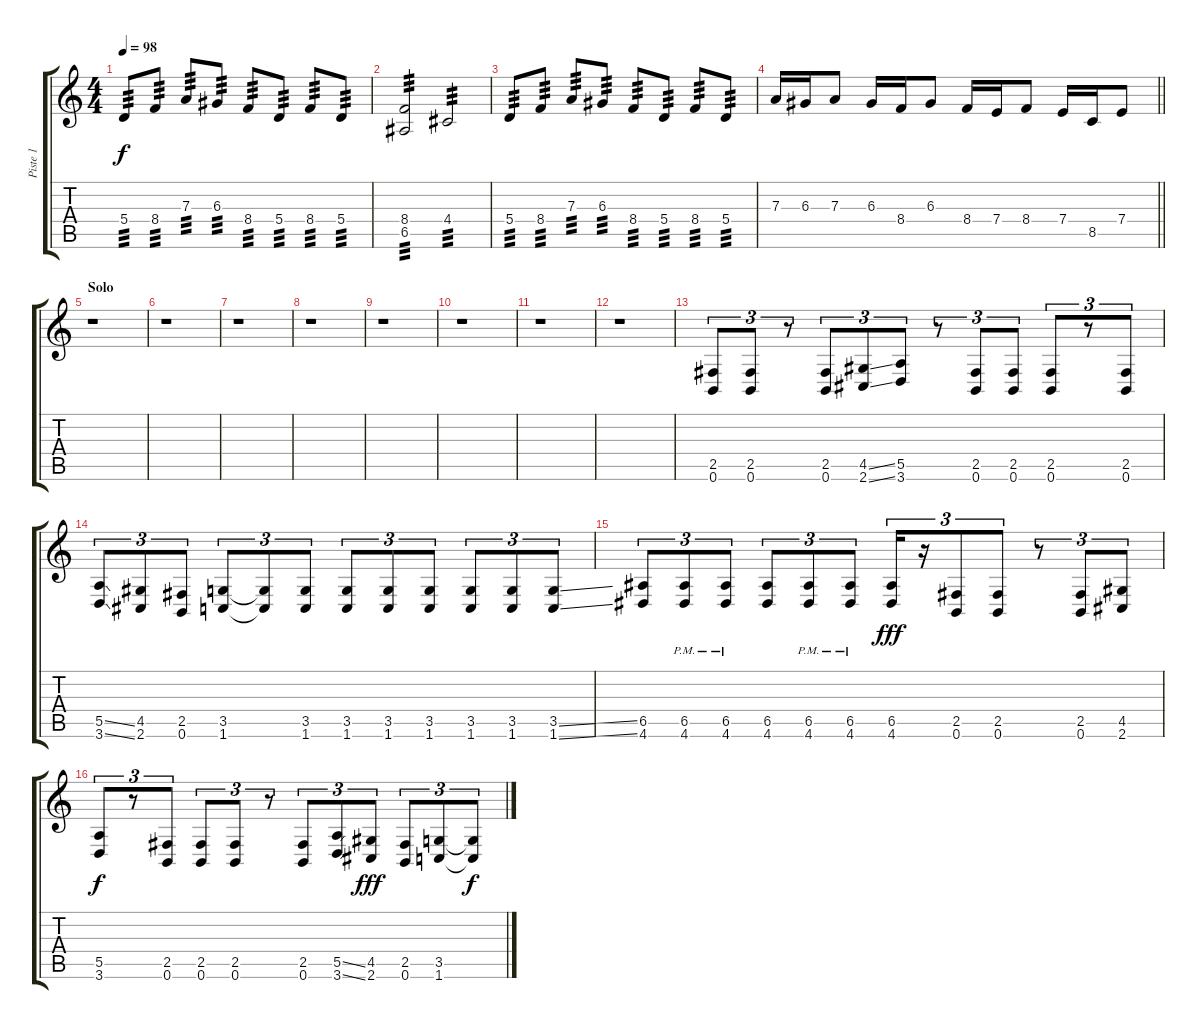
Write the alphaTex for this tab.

\track ("Piste 1" "Piste 1") {instrument distortionguitar}
\staff {score tabs}
\tuning (B3 Gb3 D3 A2 E2 B1) {hide}
\ts (4 4)
\tempo 98
\clef g2
\ks c
5.4.8{tp 3 dy f} 8.4.8{tp 3} 7.3.8{tp 3} 6.3.8{tp 3} 8.4.8{tp 3} 5.4.8{tp 3} 8.4.8{tp 3} 5.4.8{tp 3} |
(8.4 6.5).2{tp 3} 4.4.2{tp 3} |
5.4.8{tp 3} 8.4.8{tp 3} 7.3.8{tp 3} 6.3.8{tp 3} 8.4.8{tp 3} 5.4.8{tp 3} 8.4.8{tp 3} 5.4.8{tp 3} |
\barLineRight lightlight
7.3.16 6.3.16 7.3.8 6.3.16 8.4.16 6.3.8 8.4.16 7.4.16 8.4.8 7.4.16 8.5.16 7.4.8 |
\section ("" "Solo")
r.1 |
r.1 |
r.1 |
r.1 |
r.1 |
r.1 |
r.1 |
r.1 |
(2.5 0.6).8{tu (3 2)} (2.5 0.6).8{tu (3 2)} r.8{tu (3 2)} (2.5 0.6).8{tu (3 2)} (4.5{ss} 2.6{ss}).8{tu (3 2)} (5.5 3.6).8{tu (3 2)} r.8{tu (3 2)} (2.5 0.6).8{tu (3 2)} (2.5 0.6).8{tu (3 2)} (2.5 0.6).8{tu (3 2)} r.8{tu (3 2)} (2.5 0.6).8{tu (3 2)} |
(5.5{ss} 3.6{ss}).8{tu (3 2)} (4.5 2.6).8{tu (3 2)} (2.5 0.6).8{tu (3 2)} (3.5 1.6).8{tu (3 2)} (3.5{t} 1.6{t}).8{tu (3 2)} (3.5 1.6).8{tu (3 2)} (3.5 1.6).8{tu (3 2)} (3.5 1.6).8{tu (3 2)} (3.5 1.6).8{tu (3 2)} (3.5 1.6).8{tu (3 2)} (3.5 1.6).8{tu (3 2)} (3.5{ss} 1.6{ss}).8{tu (3 2)} |
(6.5 4.6).8{tu (3 2)} (6.5{pm} 4.6{pm}).8{tu (3 2)} (6.5{pm} 4.6{pm}).8{tu (3 2)} (6.5 4.6).8{tu (3 2)} (6.5{pm} 4.6{pm}).8{tu (3 2)} (6.5{pm} 4.6{pm}).8{tu (3 2)} (6.5 4.6).16{tu (3 2) dy fff} r.16{tu (3 2)} (2.5 0.6).8{tu (3 2)} (2.5 0.6).8{tu (3 2)} r.8{tu (3 2)} (2.5 0.6).8{tu (3 2)} (4.5 2.6).8{tu (3 2)} |
(5.5 3.6).8{tu (3 2) dy f} r.8{tu (3 2)} (2.5 0.6).8{tu (3 2)} (2.5 0.6).8{tu (3 2)} (2.5 0.6).8{tu (3 2)} r.8{tu (3 2)} (2.5 0.6).8{tu (3 2)} (5.5{ss} 3.6{ss}).8{tu (3 2)} (4.5 2.6).8{tu (3 2) dy fff} (2.5 0.6).8{tu (3 2)} (3.5 1.6).8{tu (3 2)} (3.5{t} 1.6{t}).8{tu (3 2) dy f}
